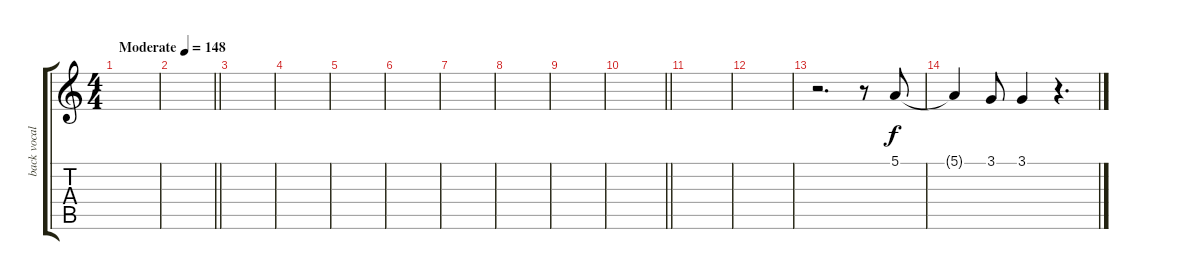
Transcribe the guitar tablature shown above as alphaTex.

\track ("back vocal 1" "back vocal") {instrument altosax}
\staff {score tabs}
\tuning (E4 B3 G3 D3 A2 E2) {hide}
\ts (4 4)
\tempo (148 "Moderate")
\clef g2
\ks c
|
\barLineRight lightlight
|
\section ("" "")
|
|
|
|
|
|
|
\barLineRight lightlight
|
\section ("" "")
|
|
r.2{d} r.8 5.1.8 |
5.1{t}.4 3.1.8 3.1.4 r.4{d}
